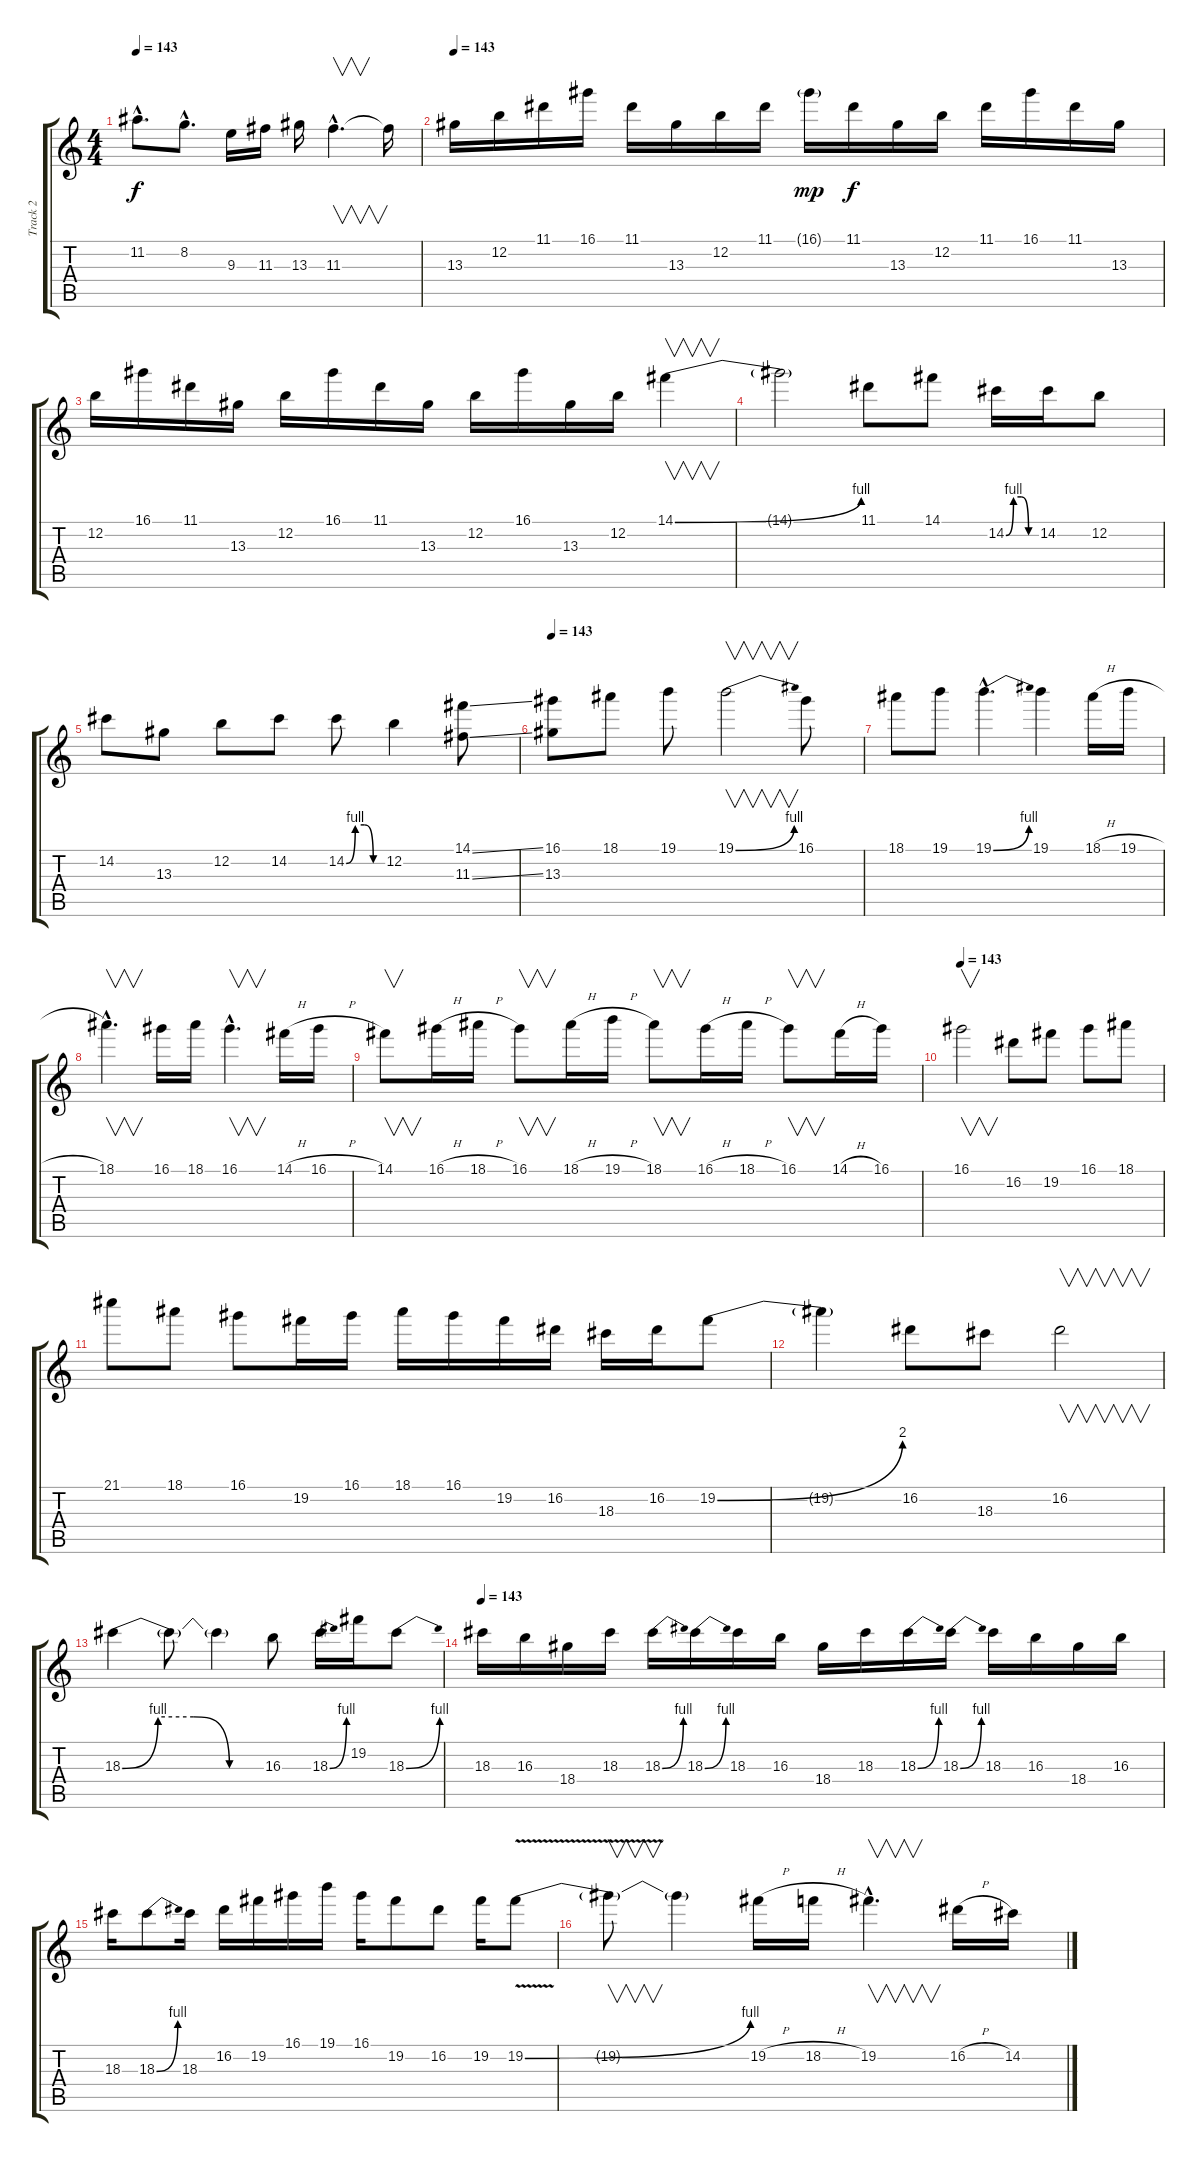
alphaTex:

\track ("Track 2" "Track 2") {instrument overdrivenguitar}
\staff {score tabs}
\tuning (E4 B3 G3 D3 A2 E2) {hide}
\ts (4 4)
\tempo 143
\clef g2
\ks c
11.2{hac}.8{d dy f} 8.2{hac}.8{d} 9.3.16 11.3.16 13.3.16 11.3{hac}.4{v d} 11.3{t}.16 |
\tempo 143
13.3.16 12.2.16 11.1.16 16.1.16 11.1.16 13.3.16 12.2.16 11.1.16 16.1{g}.16{dy mp} 11.1.16{dy f} 13.3.16 12.2.16 11.1.16 16.1.16 11.1.16 13.3.16 |
12.2.16 16.1.16 11.1.16 13.3.16 12.2.16 16.1.16 11.1.16 13.3.16 12.2.16 16.1.16 13.3.16 12.2.16 14.1{be (bend 0 0 60 4)}.4{v} |
14.1{t}.2 11.1.8 14.1.8 14.2{be (custom 0 0 15 4 30 4 45 0 60 0)}.16 14.2.16 12.2.8 |
14.2.8 13.3.8 12.2.8 14.2.8 14.2{be (custom 0 0 15 4 30 4 45 0 60 0)}.8 12.2.4 (14.1{ss} 11.3{ss}).8 |
\tempo 143
(16.1 13.3).8 18.1.8 19.1.8 19.1{be (bend 0 0 60 4)}.2{v} 16.1.8 |
18.1.8 19.1.8 19.1{be (bend 0 0 60 4) hac}.4{d} 19.1.4 18.1{h}.16 19.1{h}.16 |
18.1{hac}.4{v d} 16.1.16 18.1.16 16.1{hac}.4{v d} 14.1{h}.16 16.1{h}.16 |
14.1.8{v} 16.1{h}.16 18.1{h}.16 16.1.8{v} 18.1{h}.16 19.1{h}.16 18.1.8{v} 16.1{h}.16 18.1{h}.16 16.1.8{v} 14.1{h}.16 16.1.16 |
\tempo 143
16.1.2{v} 16.2.8 19.2.8 16.1.8 18.1.8 |
21.1.8 18.1.8 16.1.8 19.2.16 16.1.16 18.1.16 16.1.16 19.2.16 16.2.16 18.3.16 16.2.16 19.2{be (bend 0 0 60 8)}.8 |
19.2{t}.4 16.2.8 18.3.8 16.2.2{v} |
18.3{be (custom 0 0 15 4 30 4 45 0 60 0)}.4 18.3{t}.8 18.3{t}.4 16.3.8 18.3{be (bend 0 0 60 4)}.16 19.2.16 18.3{be (bend 0 0 60 4)}.8 |
\tempo 143
18.3.16 16.3.16 18.4.16 18.3.16 18.3{be (bend 0 0 60 4)}.16 18.3{be (bend 0 0 60 4)}.16 18.3.16 16.3.16 18.4.16 18.3.16 18.3{be (bend 0 0 60 4)}.16 18.3{be (bend 0 0 60 4)}.16 18.3.16 16.3.16 18.4.16 16.3.16 |
18.3.16 18.3{be (bend 0 0 60 4)}.8 18.3.16 16.2.16 19.2.16 16.1.16 19.1.16 16.1.16 19.2.8 16.2.8 19.2.16 19.2{be (bend 0 0 60 4) v}.8 |
19.2{t}.8{v} 19.2{t}.4 19.2{h}.16 18.2{h}.16 19.2{hac}.4{v d} 16.2{h}.16 14.2{h}.16
